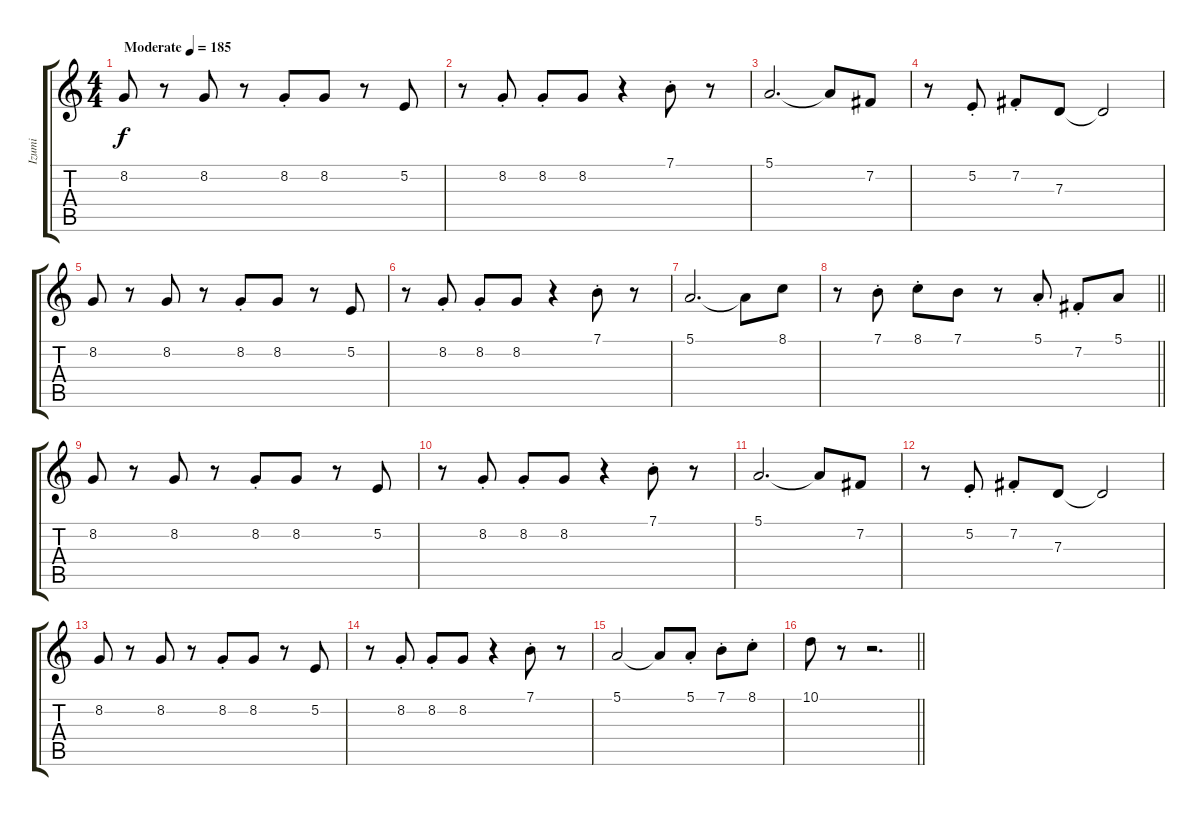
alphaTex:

\track ("Izumi" "Izumi") {instrument trumpet}
\staff {score tabs}
\tuning (E4 B3 G3 D3 A2 E2) {hide}
\ts (4 4)
\tempo (185 "Moderate")
\clef g2
\ks c
8.2.8{dy f instrument trumpet} r.8 8.2.8 r.8 8.2{st}.8 8.2.8 r.8 5.2.8 |
r.8 8.2{st}.8 8.2{st}.8 8.2.8 r.4 7.1{st}.8 r.8 |
5.1.2{d} 5.1{t}.8 7.2.8 |
r.8 5.2{st}.8 7.2{st}.8 7.3.8 7.3{t}.2 |
8.2.8 r.8 8.2.8 r.8 8.2{st}.8 8.2.8 r.8 5.2.8 |
r.8 8.2{st}.8 8.2{st}.8 8.2.8 r.4 7.1{st}.8 r.8 |
5.1.2{d} 5.1{t}.8 8.1.8 |
\barLineRight lightlight
r.8 7.1{st}.8 8.1{st}.8 7.1.8 r.8 5.1{st}.8 7.2{st}.8 5.1.8 |
\section ("" "")
8.2.8 r.8 8.2.8 r.8 8.2{st}.8 8.2.8 r.8 5.2.8 |
r.8 8.2{st}.8 8.2{st}.8 8.2.8 r.4 7.1{st}.8 r.8 |
5.1.2{d} 5.1{t}.8 7.2.8 |
r.8 5.2{st}.8 7.2{st}.8 7.3.8 7.3{t}.2 |
8.2.8 r.8 8.2.8 r.8 8.2{st}.8 8.2.8 r.8 5.2.8 |
r.8 8.2{st}.8 8.2{st}.8 8.2.8 r.4 7.1{st}.8 r.8 |
5.1.2 5.1{t}.8 5.1{st}.8 7.1{st}.8 8.1{st}.8 |
\barLineRight lightlight
10.1.8 r.8 r.2{d}
